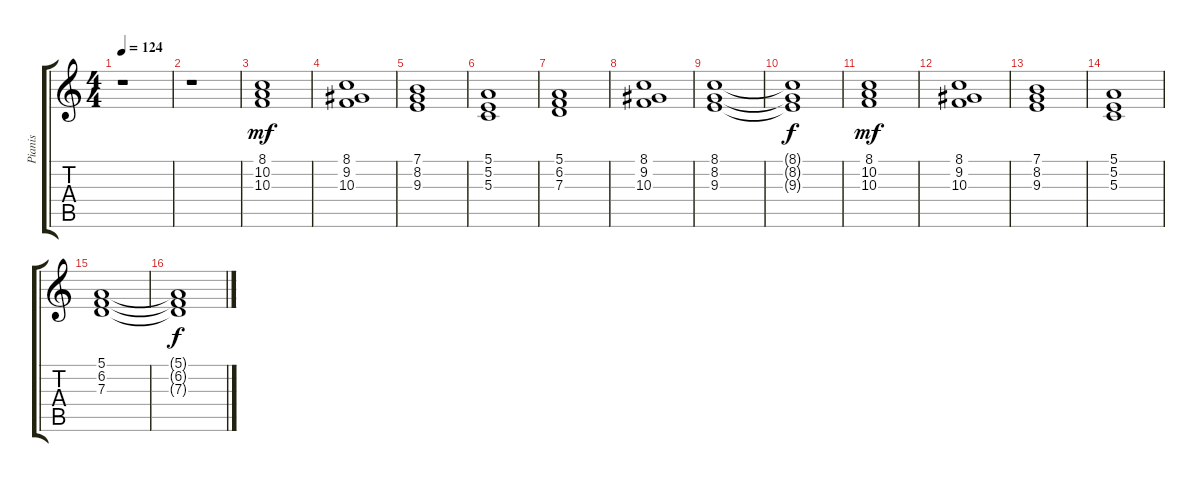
\track ("Pianis" "Pianis") {instrument electricpiano1}
\staff {score tabs}
\tuning (E4 B3 G3 D3 A2 E2) {hide}
\ts (4 4)
\tempo 124
\clef g2
\ks c
r.1{dy f} |
r.1 |
(8.1 10.2 10.3).1{dy mf} |
(8.1 9.2 10.3).1 |
(7.1 8.2 9.3).1 |
(5.1 5.2 5.3).1 |
(5.1 6.2 7.3).1 |
(8.1 9.2 10.3).1 |
(8.1 8.2 9.3).1 |
(8.1{t} 8.2{t} 9.3{t}).1{dy f} |
(8.1 10.2 10.3).1{dy mf} |
(8.1 9.2 10.3).1 |
(7.1 8.2 9.3).1 |
(5.1 5.2 5.3).1 |
(5.1 6.2 7.3).1 |
(5.1{t} 6.2{t} 7.3{t}).1{dy f}
